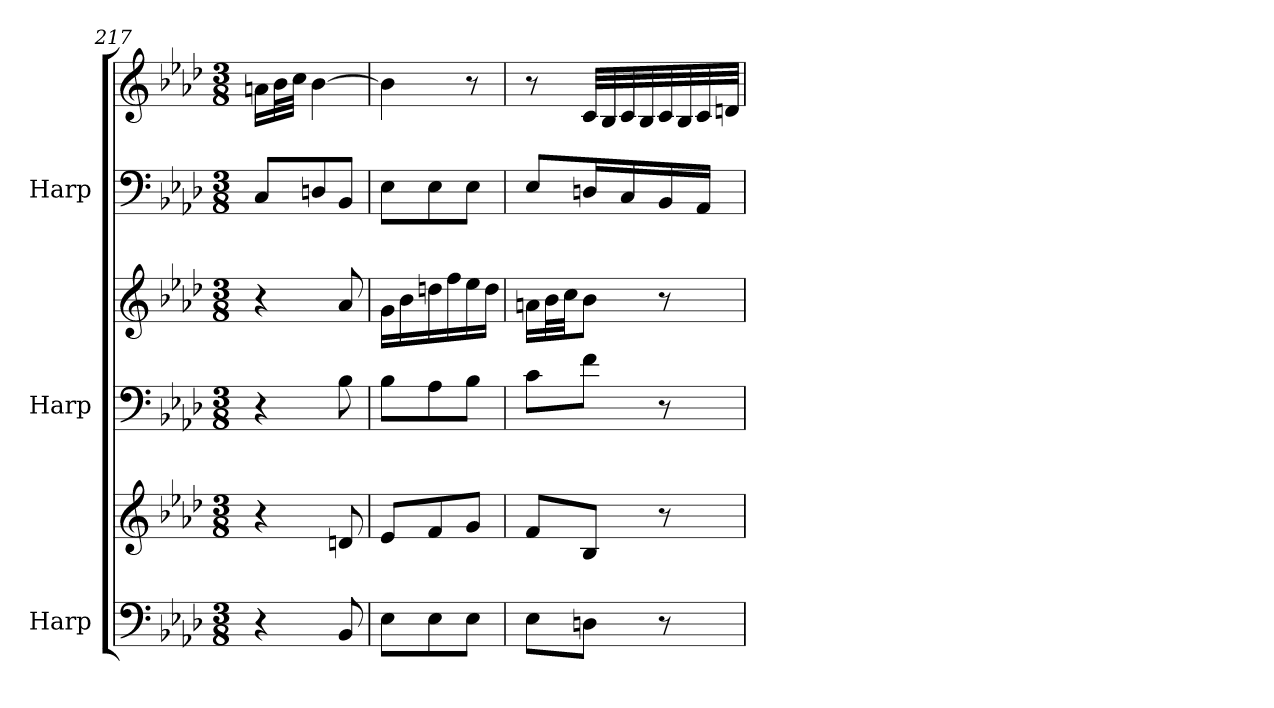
**kern	**kern	**kern	**kern	**kern	**kern
*part3	*part3	*part2	*part2	*part1	*part1
*staff6	*staff5	*staff4	*staff3	*staff2	*staff1
*I"Harp	*	*I"Harp	*	*I"Harp	*
*I'Hp	*	*I'Hp	*	*I'Hp	*
*clefF4	*clefG2	*clefF4	*clefG2	*clefF4	*clefG2
*k[b-e-a-d-]	*k[b-e-a-d-]	*k[b-e-a-d-]	*k[b-e-a-d-]	*k[b-e-a-d-]	*k[b-e-a-d-]
*M3/8	*M3/8	*M3/8	*M3/8	*M3/8	*M3/8
=217	=217	=217	=217	=217	=217
4r	4r	4r	4r	8C/L	16an\LL
.	.	.	.	.	32b-\L
.	.	.	.	.	32cc\JJJ
.	.	.	.	8Dn/	[4b-\
8BB-/	8dn/	8B-\	8a-/	8BB-/J	.
=218	=218	=218	=218	=218	=218
8E-\L	8e-/L	8B-\L	16g\LL	8E-\L	4b-\]
.	.	.	16b-\	.	.
8E-\	8f/	8A-\	16ddn\	8E-\	.
.	.	.	16ff\	.	.
8E-\J	8g/J	8B-\J	16ee-\	8E-\J	8r
.	.	.	16dd\JJ	.	.
!!LO:LB:g=z
=219	=219	=219	=219	=219	=219
8E-\L	8f/L	8c\L	16an\LL	8E-/L	8r
.	.	.	32b-\L	.	.
.	.	.	32cc\JJ	.	.
8Dn\J	8B-/J	8f\J	8b-\J	16Dn/L	32c/LLL
.	.	.	.	.	32B-/
.	.	.	.	16C/	32c/
.	.	.	.	.	32B-/
8r	8r	8r	8r	16BB-/	32c/
.	.	.	.	.	32B-/
.	.	.	.	16AA-/JJ	32c/
.	.	.	.	.	32dn/JJJ
=	=	=	=	=	=
*-	*-	*-	*-	*-	*-
